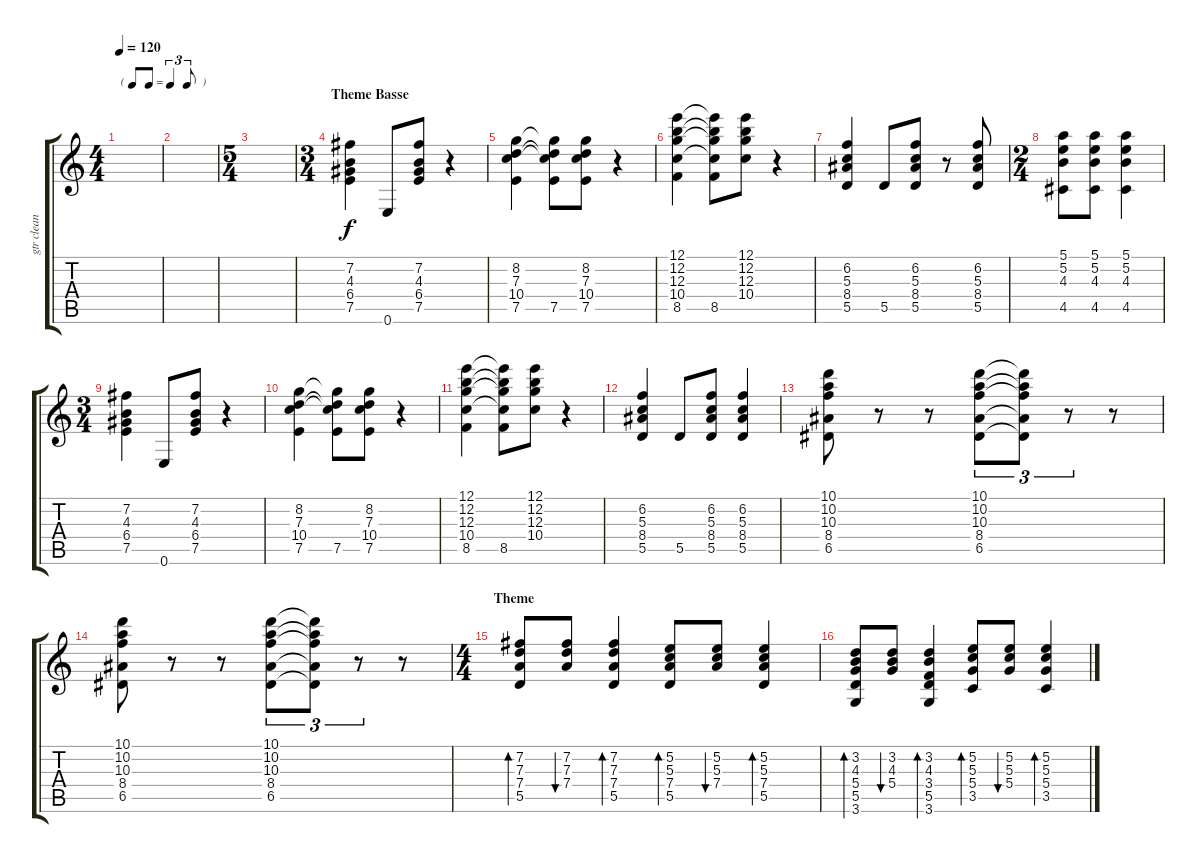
\track ("gtr clean" "gtr clean") {instrument electricguitarjazz}
\staff {score tabs}
\tuning (E4 B3 G3 D3 A2 E2) {hide}
\ts (4 4)
\tf triplet8th
\tempo 120
\clef g2
\ks c
|
|
\ts (5 4)
|
\ts (3 4)
\section ("" "Theme Basse")
(7.2 4.3 6.4 7.5).4 0.6.8 (7.2 4.3 6.4 7.5).8 r.4 |
(8.2 7.3 10.4 7.5).4 (8.2{t} 7.3{t} 10.4{t} 7.5).8 (8.2 7.3 10.4 7.5).8 r.4 |
(12.1 12.2 12.3 10.4 8.5).4 (12.1{t} 12.2{t} 12.3{t} 10.4{t} 8.5).8 (12.1 12.2 12.3 10.4).8 r.4 |
(6.2 5.3 8.4 5.5).4 5.5.8 (6.2 5.3 8.4 5.5).8 r.8 (6.2 5.3 8.4 5.5).8 |
\ts (2 4)
(5.1 5.2 4.3 4.5).8 (5.1 5.2 4.3 4.5).8 (5.1 5.2 4.3 4.5).4 |
\ts (3 4)
(7.2 4.3 6.4 7.5).4 0.6.8 (7.2 4.3 6.4 7.5).8 r.4 |
(8.2 7.3 10.4 7.5).4 (8.2{t} 7.3{t} 10.4{t} 7.5).8 (8.2 7.3 10.4 7.5).8 r.4 |
(12.1 12.2 12.3 10.4 8.5).4 (12.1{t} 12.2{t} 12.3{t} 10.4{t} 8.5).8 (12.1 12.2 12.3 10.4).8 r.4 |
(6.2 5.3 8.4 5.5).4 5.5.8 (6.2 5.3 8.4 5.5).8 (6.2 5.3 8.4 5.5).4 |
(10.1 10.2 10.3 8.4 6.5).8 r.8 r.8 (10.1 10.2 10.3 8.4 6.5).8{tu (3 2)} (10.1{t} 10.2{t} 10.3{t} 8.4{t} 6.5{t}).8{tu (3 2)} r.8{tu (3 2)} r.8 |
(10.1 10.2 10.3 8.4 6.5).8 r.8 r.8 (10.1 10.2 10.3 8.4 6.5).8{tu (3 2)} (10.1{t} 10.2{t} 10.3{t} 8.4{t} 6.5{t}).8{tu (3 2)} r.8{tu (3 2)} r.8 |
\ts (4 4)
\section ("" "Theme")
(7.2 7.3 7.4 5.5).8{bd 120} (7.2 7.3 7.4).8{bu 120} (7.2 7.3 7.4 5.5).4{bd 60} (5.2 5.3 7.4 5.5).8{bd 60} (5.2 5.3 7.4).8{bu 120} (5.2 5.3 7.4 5.5).4{bd 60} |
(3.2 4.3 5.4 5.5 3.6).8{bd 60} (3.2 4.3 5.4).8{bu 120} (3.2 4.3 3.4 5.5 3.6).4{bd 60} (5.2 5.3 5.4 3.5).8{bd 60} (5.2 5.3 5.4).8{bu 120} (5.2 5.3 5.4 3.5).4{bd 60}
